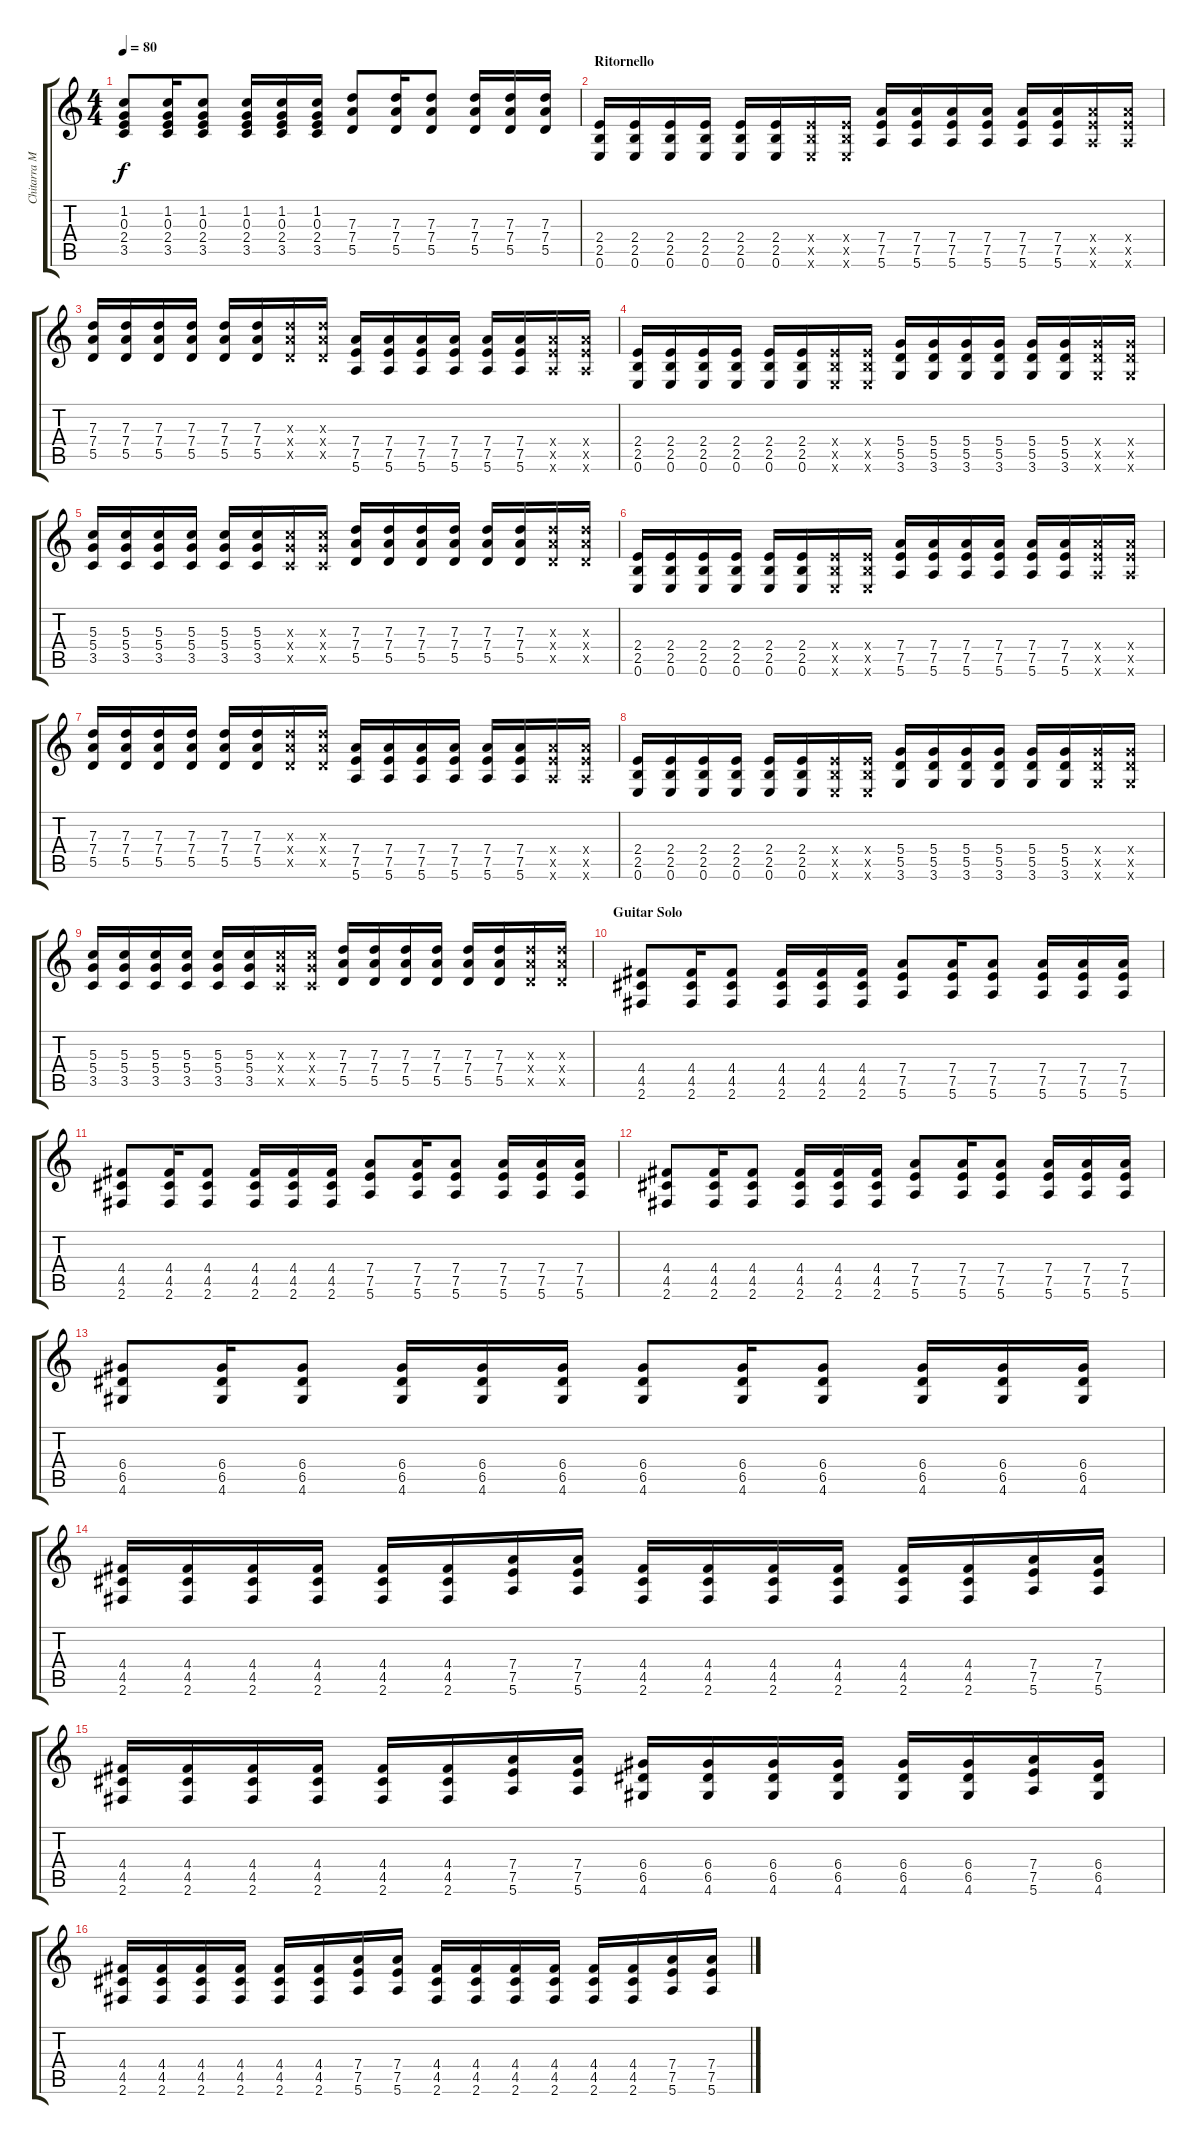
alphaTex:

\track ("Chitarra Max" "Chitarra M") {instrument electricguitarclean}
\staff {score tabs}
\tuning (E4 B3 G3 D3 A2 E2) {hide}
\ts (4 4)
\tempo 80
\clef g2
\ks c
(1.2 0.3 2.4 3.5).8{dy f} (1.2 0.3 2.4 3.5).16 (1.2 0.3 2.4 3.5).8 (1.2 0.3 2.4 3.5).16 (1.2 0.3 2.4 3.5).16 (1.2 0.3 2.4 3.5).16 (7.3 7.4 5.5).8 (7.3 7.4 5.5).16 (7.3 7.4 5.5).8 (7.3 7.4 5.5).16 (7.3 7.4 5.5).16 (7.3 7.4 5.5).16 |
\section ("" "Ritornello")
(2.4 2.5 0.6).16 (2.4 2.5 0.6).16 (2.4 2.5 0.6).16 (2.4 2.5 0.6).16 (2.4 2.5 0.6).16 (2.4 2.5 0.6).16 (2.4{x} 2.5{x} 0.6{x}).16 (2.4{x} 2.5{x} 0.6{x}).16 (7.4 7.5 5.6).16 (7.4 7.5 5.6).16 (7.4 7.5 5.6).16 (7.4 7.5 5.6).16 (7.4 7.5 5.6).16 (7.4 7.5 5.6).16 (7.4{x} 7.5{x} 5.6{x}).16 (7.4{x} 7.5{x} 5.6{x}).16 |
(7.3 7.4 5.5).16 (7.3 7.4 5.5).16 (7.3 7.4 5.5).16 (7.3 7.4 5.5).16 (7.3 7.4 5.5).16 (7.3 7.4 5.5).16 (7.3{x} 7.4{x} 5.5{x}).16 (7.3{x} 7.4{x} 5.5{x}).16 (7.4 7.5 5.6).16 (7.4 7.5 5.6).16 (7.4 7.5 5.6).16 (7.4 7.5 5.6).16 (7.4 7.5 5.6).16 (7.4 7.5 5.6).16 (7.4{x} 7.5{x} 5.6{x}).16 (7.4{x} 7.5{x} 5.6{x}).16 |
(2.4 2.5 0.6).16 (2.4 2.5 0.6).16 (2.4 2.5 0.6).16 (2.4 2.5 0.6).16 (2.4 2.5 0.6).16 (2.4 2.5 0.6).16 (2.4{x} 2.5{x} 0.6{x}).16 (2.4{x} 2.5{x} 0.6{x}).16 (5.4 5.5 3.6).16 (5.4 5.5 3.6).16 (5.4 5.5 3.6).16 (5.4 5.5 3.6).16 (5.4 5.5 3.6).16 (5.4 5.5 3.6).16 (5.4{x} 5.5{x} 3.6{x}).16 (5.4{x} 5.5{x} 3.6{x}).16 |
(5.3 5.4 3.5).16 (5.3 5.4 3.5).16 (5.3 5.4 3.5).16 (5.3 5.4 3.5).16 (5.3 5.4 3.5).16 (5.3 5.4 3.5).16 (5.3{x} 5.4{x} 3.5{x}).16 (5.3{x} 5.4{x} 3.5{x}).16 (7.3 7.4 5.5).16 (7.3 7.4 5.5).16 (7.3 7.4 5.5).16 (7.3 7.4 5.5).16 (7.3 7.4 5.5).16 (7.3 7.4 5.5).16 (7.3{x} 7.4{x} 5.5{x}).16 (7.3{x} 7.4{x} 5.5{x}).16 |
(2.4 2.5 0.6).16 (2.4 2.5 0.6).16 (2.4 2.5 0.6).16 (2.4 2.5 0.6).16 (2.4 2.5 0.6).16 (2.4 2.5 0.6).16 (2.4{x} 2.5{x} 0.6{x}).16 (2.4{x} 2.5{x} 0.6{x}).16 (7.4 7.5 5.6).16 (7.4 7.5 5.6).16 (7.4 7.5 5.6).16 (7.4 7.5 5.6).16 (7.4 7.5 5.6).16 (7.4 7.5 5.6).16 (7.4{x} 7.5{x} 5.6{x}).16 (7.4{x} 7.5{x} 5.6{x}).16 |
(7.3 7.4 5.5).16 (7.3 7.4 5.5).16 (7.3 7.4 5.5).16 (7.3 7.4 5.5).16 (7.3 7.4 5.5).16 (7.3 7.4 5.5).16 (7.3{x} 7.4{x} 5.5{x}).16 (7.3{x} 7.4{x} 5.5{x}).16 (7.4 7.5 5.6).16 (7.4 7.5 5.6).16 (7.4 7.5 5.6).16 (7.4 7.5 5.6).16 (7.4 7.5 5.6).16 (7.4 7.5 5.6).16 (7.4{x} 7.5{x} 5.6{x}).16 (7.4{x} 7.5{x} 5.6{x}).16 |
(2.4 2.5 0.6).16 (2.4 2.5 0.6).16 (2.4 2.5 0.6).16 (2.4 2.5 0.6).16 (2.4 2.5 0.6).16 (2.4 2.5 0.6).16 (2.4{x} 2.5{x} 0.6{x}).16 (2.4{x} 2.5{x} 0.6{x}).16 (5.4 5.5 3.6).16 (5.4 5.5 3.6).16 (5.4 5.5 3.6).16 (5.4 5.5 3.6).16 (5.4 5.5 3.6).16 (5.4 5.5 3.6).16 (5.4{x} 5.5{x} 3.6{x}).16 (5.4{x} 5.5{x} 3.6{x}).16 |
(5.3 5.4 3.5).16 (5.3 5.4 3.5).16 (5.3 5.4 3.5).16 (5.3 5.4 3.5).16 (5.3 5.4 3.5).16 (5.3 5.4 3.5).16 (5.3{x} 5.4{x} 3.5{x}).16 (5.3{x} 5.4{x} 3.5{x}).16 (7.3 7.4 5.5).16 (7.3 7.4 5.5).16 (7.3 7.4 5.5).16 (7.3 7.4 5.5).16 (7.3 7.4 5.5).16 (7.3 7.4 5.5).16 (7.3{x} 7.4{x} 5.5{x}).16 (7.3{x} 7.4{x} 5.5{x}).16 |
\section ("" "Guitar Solo")
(4.4 4.5 2.6).8 (4.4 4.5 2.6).16 (4.4 4.5 2.6).8 (4.4 4.5 2.6).16 (4.4 4.5 2.6).16 (4.4 4.5 2.6).16 (7.4 7.5 5.6).8 (7.4 7.5 5.6).16 (7.4 7.5 5.6).8 (7.4 7.5 5.6).16 (7.4 7.5 5.6).16 (7.4 7.5 5.6).16 |
(4.4 4.5 2.6).8 (4.4 4.5 2.6).16 (4.4 4.5 2.6).8 (4.4 4.5 2.6).16 (4.4 4.5 2.6).16 (4.4 4.5 2.6).16 (7.4 7.5 5.6).8 (7.4 7.5 5.6).16 (7.4 7.5 5.6).8 (7.4 7.5 5.6).16 (7.4 7.5 5.6).16 (7.4 7.5 5.6).16 |
(4.4 4.5 2.6).8 (4.4 4.5 2.6).16 (4.4 4.5 2.6).8 (4.4 4.5 2.6).16 (4.4 4.5 2.6).16 (4.4 4.5 2.6).16 (7.4 7.5 5.6).8 (7.4 7.5 5.6).16 (7.4 7.5 5.6).8 (7.4 7.5 5.6).16 (7.4 7.5 5.6).16 (7.4 7.5 5.6).16 |
(6.4 6.5 4.6).8 (6.4 6.5 4.6).16 (6.4 6.5 4.6).8 (6.4 6.5 4.6).16 (6.4 6.5 4.6).16 (6.4 6.5 4.6).16 (6.4 6.5 4.6).8 (6.4 6.5 4.6).16 (6.4 6.5 4.6).8 (6.4 6.5 4.6).16 (6.4 6.5 4.6).16 (6.4 6.5 4.6).16 |
(4.4 4.5 2.6).16 (4.4 4.5 2.6).16 (4.4 4.5 2.6).16 (4.4 4.5 2.6).16 (4.4 4.5 2.6).16 (4.4 4.5 2.6).16 (7.4 7.5 5.6).16 (7.4 7.5 5.6).16 (4.4 4.5 2.6).16 (4.4 4.5 2.6).16 (4.4 4.5 2.6).16 (4.4 4.5 2.6).16 (4.4 4.5 2.6).16 (4.4 4.5 2.6).16 (7.4 7.5 5.6).16 (7.4 7.5 5.6).16 |
(4.4 4.5 2.6).16 (4.4 4.5 2.6).16 (4.4 4.5 2.6).16 (4.4 4.5 2.6).16 (4.4 4.5 2.6).16 (4.4 4.5 2.6).16 (7.4 7.5 5.6).16 (7.4 7.5 5.6).16 (6.4 6.5 4.6).16 (6.4 6.5 4.6).16 (6.4 6.5 4.6).16 (6.4 6.5 4.6).16 (6.4 6.5 4.6).16 (6.4 6.5 4.6).16 (7.4 7.5 5.6).16 (6.4 6.5 4.6).16 |
(4.4 4.5 2.6).16 (4.4 4.5 2.6).16 (4.4 4.5 2.6).16 (4.4 4.5 2.6).16 (4.4 4.5 2.6).16 (4.4 4.5 2.6).16 (7.4 7.5 5.6).16 (7.4 7.5 5.6).16 (4.4 4.5 2.6).16 (4.4 4.5 2.6).16 (4.4 4.5 2.6).16 (4.4 4.5 2.6).16 (4.4 4.5 2.6).16 (4.4 4.5 2.6).16 (7.4 7.5 5.6).16 (7.4 7.5 5.6).16
